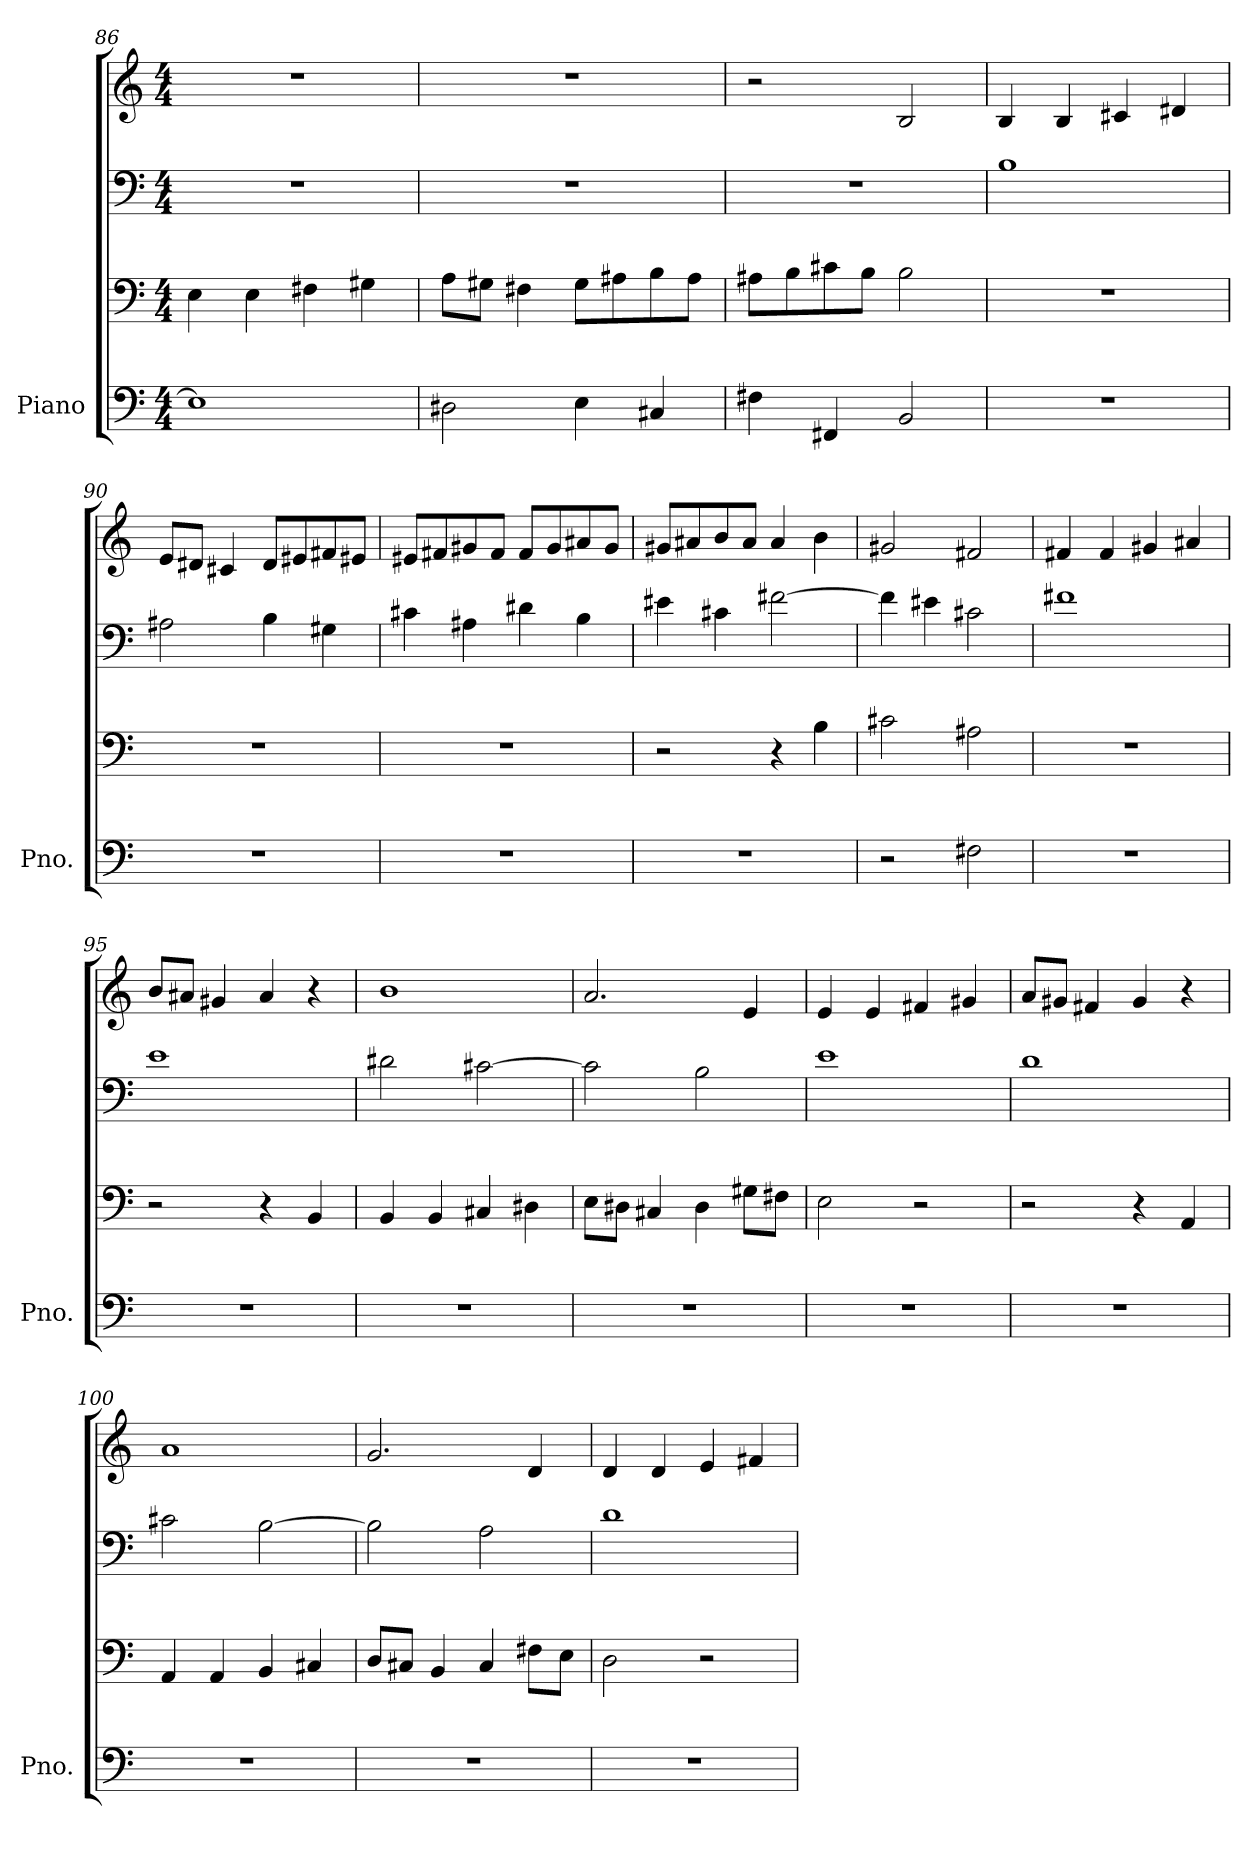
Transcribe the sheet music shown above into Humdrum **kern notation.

**kern	**kern	**kern	**kern
*part1	*part1	*part1	*part1
*staff4	*staff3	*staff2	*staff1
*I"Piano	*	*	*
*I'Pno.	*	*	*
*clefF4	*clefF4	*clefF4	*clefG2
*k[]	*k[]	*k[]	*k[]
*M4/4	*M4/4	*M4/4	*M4/4
=86	=86	=86	=86
1E]	4E\	1r	1r
.	4E\	.	.
.	4F#X\	.	.
.	4G#X\	.	.
=87	=87	=87	=87
2D#X\	8A\L	1r	1r
.	8G#X\J	.	.
.	4F#X\	.	.
4E\	8G#\L	.	.
.	8A#X\	.	.
4C#X/	8B\	.	.
.	8A#\J	.	.
=88	=88	=88	=88
4F#X\	8A#X\L	1r	2r
.	8B\	.	.
4FF#X/	8c#X\	.	.
.	8B\J	.	.
2BB/	2B\	.	2B/
=89	=89	=89	=89
1r	1r	1B	4B/
.	.	.	4B/
.	.	.	4c#X/
.	.	.	4d#X/
=90	=90	=90	=90
1r	1r	2A#X\	8e/L
.	.	.	8d#X/J
.	.	.	4c#X/
.	.	4B\	8d#/L
.	.	.	8e#X/
.	.	4G#X\	8f#X/
.	.	.	8e#X/J
=91	=91	=91	=91
1r	1r	4c#X\	8e#X/L
.	.	.	8f#X/
.	.	4A#X\	8g#X/
.	.	.	8f#/J
.	.	4d#X\	8f#/L
.	.	.	8g#/
.	.	4B\	8a#X/
.	.	.	8g#/J
=92	=92	=92	=92
1r	2r	4e#X\	8g#X/L
.	.	.	8a#X/
.	.	4c#X\	8b/
.	.	.	8a#/J
.	4r	[2f#X\	4a#/
.	4B\	.	4b\
=93	=93	=93	=93
2r	2c#X\	4f#\]	2g#X/
.	.	4e#X\	.
2F#X\	2A#X\	2c#X\	2f#X/
=94	=94	=94	=94
1r	1r	1f#X	4f#X/
.	.	.	4f#/
.	.	.	4g#X/
.	.	.	4a#X/
=95	=95	=95	=95
1r	2r	1e	8b/L
.	.	.	8a#X/J
.	.	.	4g#X/
.	4r	.	4a#/
.	4BB/	.	4r
=96	=96	=96	=96
1r	4BB/	2d#X\	1b
.	4BB/	.	.
.	4C#X/	[2c#X\	.
.	4D#X\	.	.
=97	=97	=97	=97
1r	8E\L	2c#\]	2.a/
.	8D#X\J	.	.
.	4C#X/	.	.
.	4D#\	2B\	.
.	8G#X\L	.	4e/
.	8F#X\J	.	.
=98	=98	=98	=98
1r	2E\	1e	4e/
.	.	.	4e/
.	2r	.	4f#X/
.	.	.	4g#X/
=99	=99	=99	=99
1r	2r	1d	8a/L
.	.	.	8g#X/J
.	.	.	4f#X/
.	4r	.	4g#/
.	4AA/	.	4r
=100	=100	=100	=100
1r	4AA/	2c#X\	1a
.	4AA/	.	.
.	4BB/	[2B\	.
.	4C#X/	.	.
=101	=101	=101	=101
1r	8D/L	2B\]	2.g/
.	8C#X/J	.	.
.	4BB/	.	.
.	4C#/	2A\	.
.	8F#X\L	.	4d/
.	8E\J	.	.
=102	=102	=102	=102
1r	2D\	1d	4d/
.	.	.	4d/
.	2r	.	4e/
.	.	.	4f#X/
=	=	=	=
*-	*-	*-	*-
